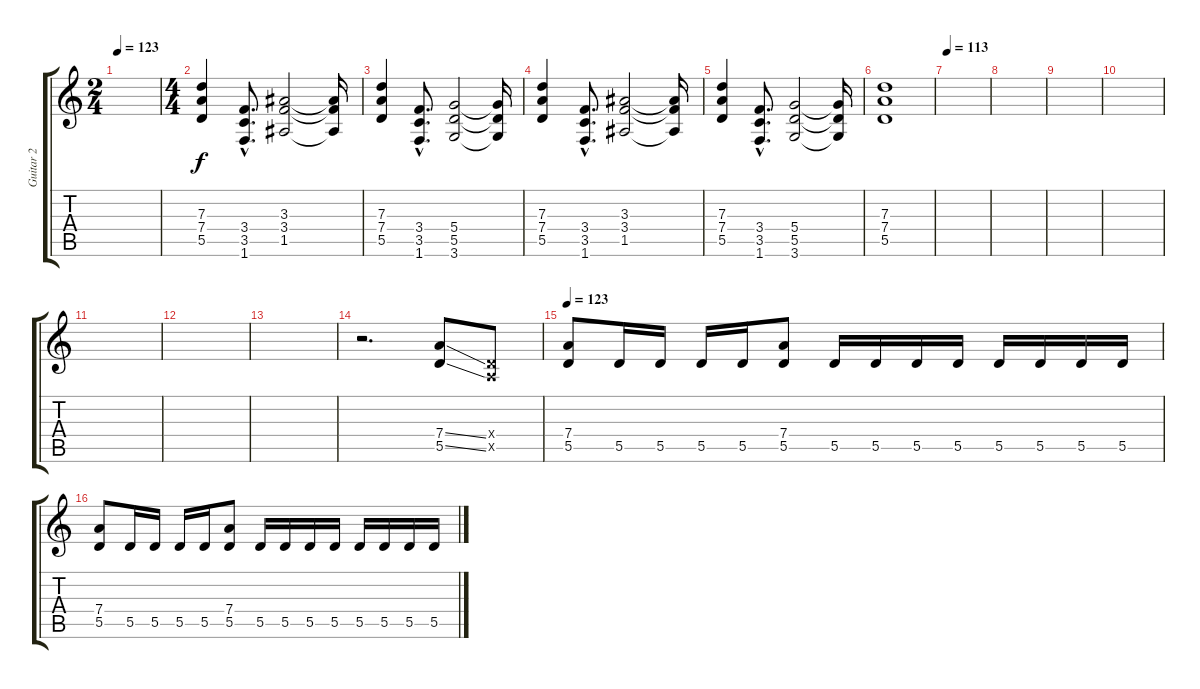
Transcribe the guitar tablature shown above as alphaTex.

\track ("Guitar 2" "Guitar 2") {instrument distortionguitar}
\staff {score tabs}
\tuning (E4 B3 G3 D3 A2 E2) {hide}
\ts (2 4)
\tempo 123
\tempo 103
\tempo 123
\clef g2
\ks c
|
\ts (4 4)
(7.3 7.4 5.5).4 (3.4{hac} 3.5{hac} 1.6{hac}).8{d} (3.3 3.4 1.5).2 (3.3{t} 3.4{t} 1.5{t}).16 |
(7.3 7.4 5.5).4 (3.4{hac} 3.5{hac} 1.6{hac}).8{d} (5.4 5.5 3.6).2 (5.4{t} 5.5{t} 3.6{t}).16 |
(7.3 7.4 5.5).4 (3.4{hac} 3.5{hac} 1.6{hac}).8{d} (3.3 3.4 1.5).2 (3.3{t} 3.4{t} 1.5{t}).16 |
(7.3 7.4 5.5).4 (3.4{hac} 3.5{hac} 1.6{hac}).8{d} (5.4 5.5 3.6).2 (5.4{t} 5.5{t} 3.6{t}).16 |
(7.3 7.4 5.5).1 |
\tempo 113
|
|
|
|
|
|
|
r.2{d} (7.4{ss} 5.5{ss}).8 (0.4{x} 0.5{x}).8 |
\tempo 123
(7.4 5.5).8 5.5.16 5.5.16 5.5.16 5.5.16 (7.4 5.5).8 5.5.16 5.5.16 5.5.16 5.5.16 5.5.16 5.5.16 5.5.16 5.5.16 |
(7.4 5.5).8 5.5.16 5.5.16 5.5.16 5.5.16 (7.4 5.5).8 5.5.16 5.5.16 5.5.16 5.5.16 5.5.16 5.5.16 5.5.16 5.5.16
